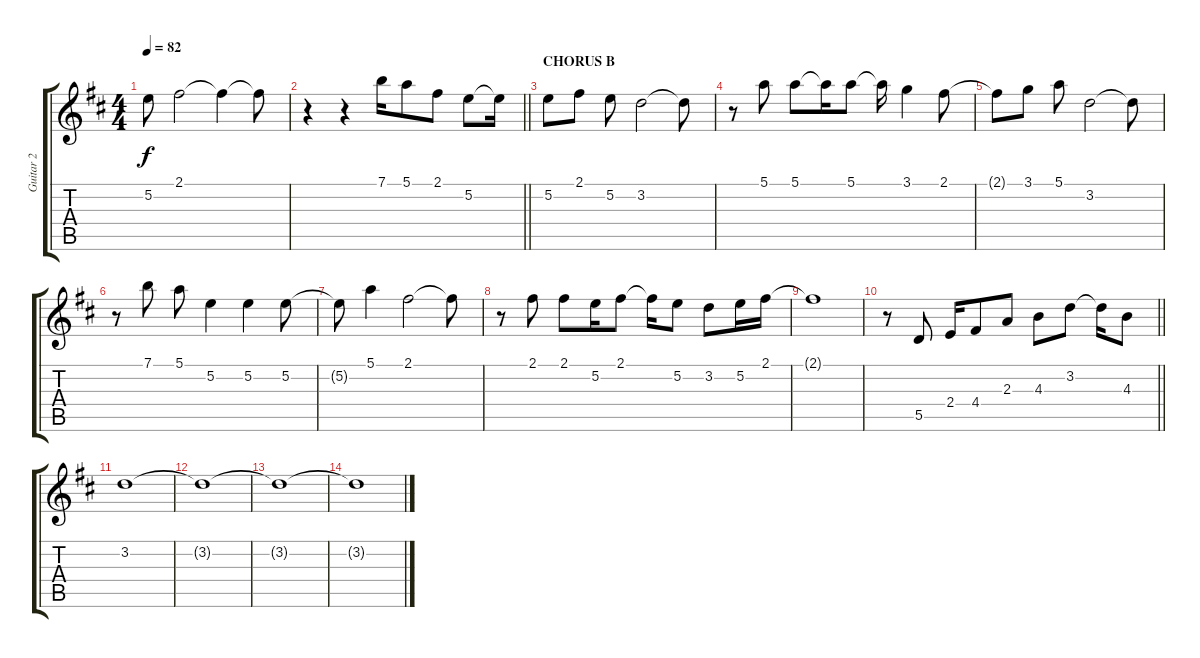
\track ("Guitar 2" "Guitar 2") {instrument acousticguitarnylon}
\staff {score tabs}
\tuning (E4 B3 G3 D3 A2 E2) {hide}
\ts (4 4)
\tempo 82
\clef g2
\ks d
5.2{t}.8{dy f} 2.1.2 2.1{t}.4 2.1{t}.8 |
\barLineRight lightlight
r.4 r.4 7.1.16 5.1.8 2.1.8 5.2.8 5.2{t}.16 |
\section ("" "CHORUS B")
5.2.8 2.1.8 5.2.8 3.2.2 3.2{t}.8 |
r.8 5.1.8 5.1.8 5.1{t}.16 5.1.8 5.1{t}.16 3.1.4 2.1.8 |
2.1{t}.8 3.1.8 5.1.8 3.2.2 3.2{t}.8 |
r.8 7.1.8 5.1.8 5.2.4 5.2.4 5.2.8 |
5.2{t}.8 5.1.4 2.1.2 2.1{t}.8 |
r.8 2.1.8 2.1.8 5.2.16 2.1.8 2.1{t}.16 5.2.8 3.2.8 5.2.16 2.1.16 |
2.1{t}.1 |
\barLineRight lightlight
r.8 5.5.8 2.4.16 4.4.8 2.3.8 4.3.8 3.2.8 3.2{t}.16 4.3.8 |
3.2.1 |
3.2{t}.1 |
3.2{t}.1 |
3.2{t}.1
